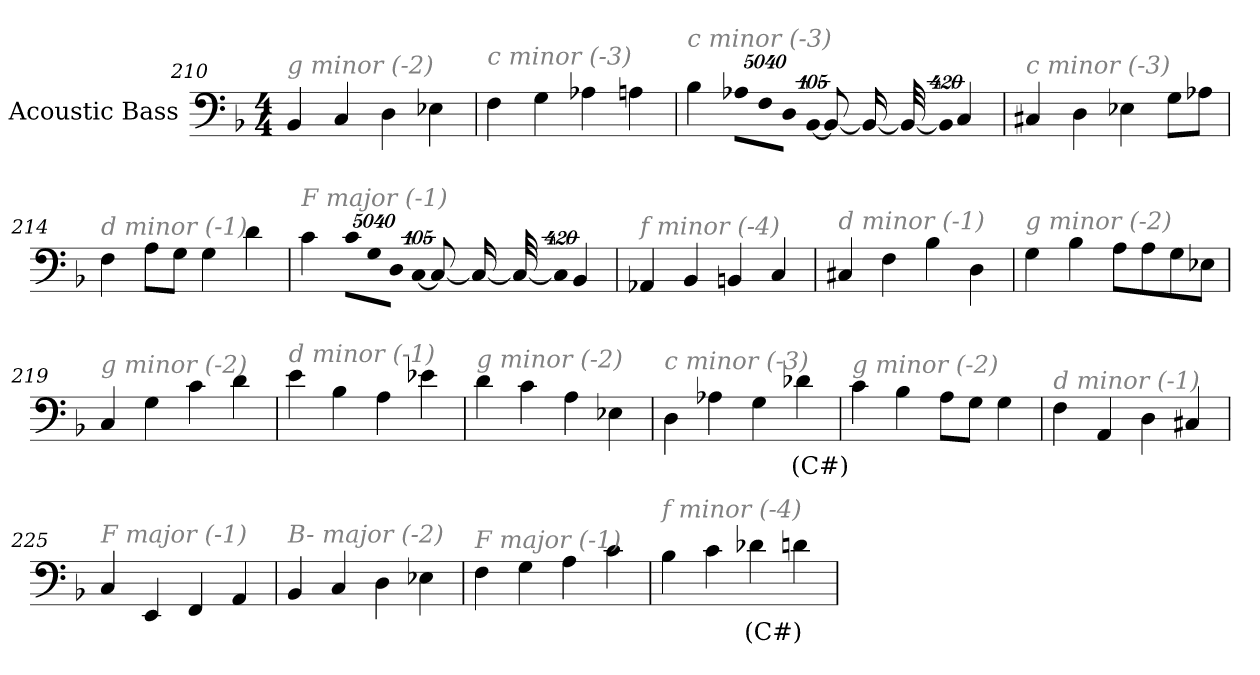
**kern	**text
*part1	*part1
*staff1	*staff1
*I"Acoustic Bass	*
*clefF4	*
*ITrd7c12	*
*k[b-]	*
*F:	*
*M4/4	*
=210	=210
!LO:TX:i:color=#808080:t=g minor (-2)	!
4BBB-	.
4CC	.
4DD	.
4EE-X	.
=211	=211
!LO:TX:i:color=#808080:t=c minor (-3)	!
4FF	.
4GG	.
4AA-X	.
4AAn	.
=212	=212
!LO:TX:i:color=#808080:t=c minor (-3)	!
4BB-	.
!LO:N:vis=8	!
40320%3347AA-XL	.
!LO:N:vis=8	!
40320%3347FF	.
!LO:N:vis=8	!
40320%3347DDJ	.
!LO:N:vis=1024	!
[13440%13BBB-	.
8BBB-_	.
16BBB-_	.
32BBB-_	.
!LO:N:vis=1024%31	!
13440%407BBB-]	.
4CC	.
=213	=213
!LO:TX:i:color=#808080:t=c minor (-3)	!
4CC#X	.
4DD	.
4EE-X	.
8GGL	.
8AA-XJ	.
=214	=214
!LO:TX:i:color=#808080:t=d minor (-1)	!
4FF	.
8AAL	.
8GGJ	.
4GG	.
4D	.
=215	=215
!LO:TX:i:color=#808080:t=F major (-1)	!
4C	.
!LO:N:vis=8	!
40320%3347CL	.
!LO:N:vis=8	!
40320%3347GG	.
!LO:N:vis=8	!
40320%3347DDJ	.
!LO:N:vis=1024	!
[13440%13CC	.
8CC_	.
16CC_	.
32CC_	.
!LO:N:vis=1024%31	!
13440%407CC]	.
4BBB-	.
=216	=216
!LO:TX:i:color=#808080:t=f minor (-4)	!
4AAA-X	.
4BBB-	.
4BBBn	.
4CC	.
=217	=217
!LO:TX:i:color=#808080:t=d minor (-1)	!
4CC#X	.
4FF	.
4BB-	.
4DD	.
=218	=218
!LO:TX:i:color=#808080:t=g minor (-2)	!
4GG	.
4BB-	.
8AAL	.
8AA	.
8GG	.
8EE-XJ	.
=219	=219
!LO:TX:i:color=#808080:t=g minor (-2)	!
4CC	.
4GG	.
4C	.
4D	.
=220	=220
!LO:TX:i:color=#808080:t=d minor (-1)	!
4E	.
4BB-	.
4AA	.
4E-X	.
=221	=221
!LO:TX:i:color=#808080:t=g minor (-2)	!
4D	.
4C	.
4AA	.
4EE-X	.
=222	=222
!LO:TX:i:color=#808080:t=c minor (-3)	!
4DD	.
4AA-X	.
4GG	.
4D-Xi	(C#)
=223	=223
!LO:TX:i:color=#808080:t=g minor (-2)	!
4C	.
4BB-	.
8AAL	.
8GGJ	.
4GG	.
=224	=224
!LO:TX:i:color=#808080:t=d minor (-1)	!
4FF	.
4AAA	.
4DD	.
4CC#X	.
=225	=225
!LO:TX:i:color=#808080:t=F major (-1)	!
4CC	.
4EEE	.
4FFF	.
4AAA	.
=226	=226
!LO:TX:i:color=#808080:t=B- major (-2)	!
4BBB-	.
4CC	.
4DD	.
4EE-X	.
=227	=227
!LO:TX:i:color=#808080:t=F major (-1)	!
4FF	.
4GG	.
4AA	.
4C	.
=228	=228
!LO:TX:i:color=#808080:t=f minor (-4)	!
4BB-	.
4C	.
4D-Xi	(C#)
4D	.
=	=
*-	*-
